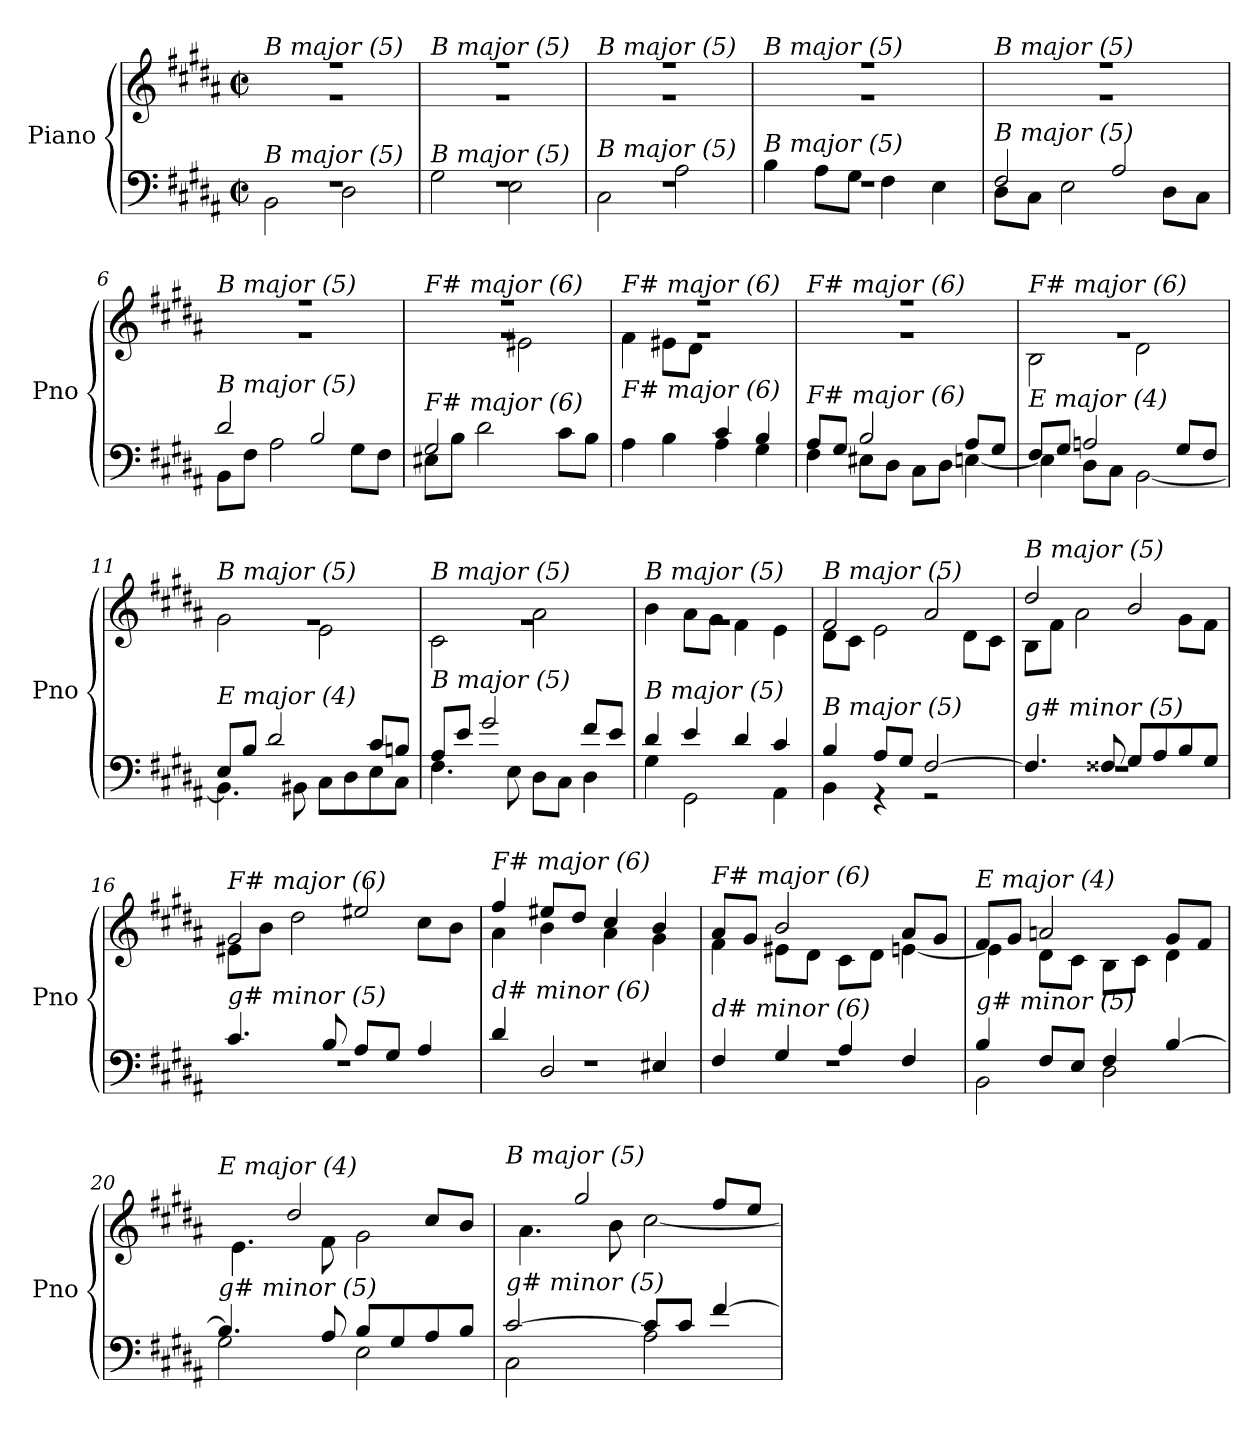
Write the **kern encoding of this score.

**kern	**kern
*part1	*part1
*staff2	*staff1
*I"Piano	*
*I'Pno	*
*clefF4	*clefG2
*k[f#c#g#d#a#]	*k[f#c#g#d#a#]
*M2/2	*M2/2
*met(c|)	*met(c|)
=1	=1
*^	*^
!	!	!LO:TX:i:t=B major (5)	!
!LO:TX:i:t=B major (5)	!	!	!
1rF	2BB\	1rg	1rff
.	2D#\	.	.
=2	=2	=2	=2
!	!	!LO:TX:i:t=B major (5)	!
!LO:TX:i:t=B major (5)	!	!	!
1rF	2G#\	1rg	1rff
.	2E\	.	.
=3	=3	=3	=3
!	!	!LO:TX:i:t=B major (5)	!
!LO:TX:i:t=B major (5)	!	!	!
1rF	2C#\	1rg	1rff
.	2A#\	.	.
=4	=4	=4	=4
!	!	!LO:TX:i:t=B major (5)	!
!LO:TX:i:t=B major (5)	!	!	!
1rF	4B\	1rg	1rff
.	8A#\L	.	.
.	8G#\J	.	.
.	4F#\	.	.
.	4E\	.	.
=5	=5	=5	=5
!	!	!LO:TX:i:t=B major (5)	!
!LO:TX:i:t=B major (5)	!	!	!
2F#/	8D#\L	1rg	1rff
.	8C#\J	.	.
.	2E\	.	.
2A#/	.	.	.
.	8D#\L	.	.
.	8C#\J	.	.
=6	=6	=6	=6
!	!	!LO:TX:i:t=B major (5)	!
!LO:TX:i:t=B major (5)	!	!	!
2d#/	8BB\L	1rg	1rff
.	8F#\J	.	.
.	2A#\	.	.
2B/	.	.	.
.	8G#\L	.	.
.	8F#\J	.	.
!!LO:LB:g=z
=7	=7	=7	=7
*	*	*	*^
!	!	!LO:TX:i:t=F# major (6)	!	!
!LO:TX:i:t=F# major (6)	!	!	!	!
2G#/	8E#X\L	1rg	1rff	2ryy
.	8B\J	.	.	.
.	2d#\	.	.	.
2ryy	.	.	.	2e#X\
.	8c#\L	.	.	.
.	8B\J	.	.	.
=8	=8	=8	=8	=8
!	!	!LO:TX:i:t=F# major (6)	!	!
!LO:TX:i:t=F# major (6)	!	!	!	!
2ryy	4A#\	1rg	1rff	4f#\
.	4B\	.	.	8e#X\L
.	.	.	.	8d#\J
4c#/	4A#\	.	.	2ryy
4B/	4G#\	.	.	.
*	*	*	*v	*v
=9	=9	=9	=9
!	!	!LO:TX:i:t=F# major (6)	!
!LO:TX:i:t=F# major (6)	!	!	!
8A#/L	4F#\	1rg	1rff
8G#/J	.	.	.
2B/	8E#X\L	.	.
.	8D#\J	.	.
.	8C#\L	.	.
.	8D#\J	.	.
8A#/L	[4En\	.	.
8G#/J	.	.	.
=10	=10	=10	=10
!	!	!LO:TX:i:t=F# major (6)	!
!LO:TX:i:t=E major (4)	!	!	!
8F#/L	4E\]	1rg	2B\
8G#/J	.	.	.
2An/	8D#\L	.	.
.	8C#\J	.	.
.	[2BB\	.	2d#\
8G#/L	.	.	.
8F#/J	.	.	.
=11	=11	=11	=11
!	!	!LO:TX:i:t=B major (5)	!
!LO:TX:i:t=E major (4)	!	!	!
8E/L	4.BB\]	1rg	2g#\
8B/J	.	.	.
2d#/	.	.	.
.	8BB#X\	.	.
.	8C#\L	.	2e\
.	8D#\	.	.
8c#/L	8E\	.	.
8Bn/J	8C#\J	.	.
!!LO:LB:g=z	!!
=12	=12	=12	=12
!	!	!LO:TX:i:t=B major (5)	!
!LO:TX:i:t=B major (5)	!	!	!
8A#/L	4.F#\	1rg	2c#\
8e/J	.	.	.
2g#/	.	.	.
.	8E\	.	.
.	8D#\L	.	2a#\
.	8C#\J	.	.
8f#/L	4D#\	.	.
8e/J	.	.	.
=13	=13	=13	=13
!	!	!LO:TX:i:t=B major (5)	!
!LO:TX:i:t=B major (5)	!	!	!
4d#/	4G#\	1rg	4b\
4e/	2GG#\	.	8a#\L
.	.	.	8g#\J
4d#/	.	.	4f#\
4c#/	4AA#\	.	4e\
=14	=14	=14	=14
!	!	!LO:TX:i:t=B major (5)	!
!LO:TX:i:t=B major (5)	!	!	!
4B/	4BB\	2f#/	8d#\L
.	.	.	8c#\J
8A#/L	4r	.	2e\
8G#/J	.	.	.
[2F#/	2r	2a#/	.
.	.	.	8d#\L
.	.	.	8c#\J
=15	=15	=15	=15
!	!	!LO:TX:i:t=B major (5)	!
!LO:TX:i:t=g# minor (5)	!	!	!
4.F#/]	1rF	2dd#/	8B\L
.	.	.	8f#\J
.	.	.	2a#\
8F##X/	.	.	.
8G#/L	.	2b/	.
8A#/	.	.	.
8B/	.	.	8g#\L
8G#/J	.	.	8f#\J
=16	=16	=16	=16
!	!	!LO:TX:i:t=F# major (6)	!
!LO:TX:i:t=g# minor (5)	!	!	!
4.c#/	1rF	2g#/	8e#X\L
.	.	.	8b\J
.	.	.	2dd#\
8B/	.	.	.
8A#/L	.	2ee#X/	.
8G#/J	.	.	.
4A#/	.	.	8cc#\L
.	.	.	8b\J
!!LO:LB:g=z	!!
=17	=17	=17	=17
!	!	!LO:TX:i:t=F# major (6)	!
!LO:TX:i:t=d# minor (6)	!	!	!
4d#/	1rF	4ff#/	4a#\
2D#/	.	8ee#X/L	4b\
.	.	8dd#/J	.
.	.	4cc#/	4a#\
4E#X/	.	4b/	4g#\
=18	=18	=18	=18
!	!	!LO:TX:i:t=F# major (6)	!
!LO:TX:i:t=d# minor (6)	!	!	!
4F#/	1rF	8a#/L	4f#\
.	.	8g#/J	.
4G#/	.	2b/	8e#X\L
.	.	.	8d#\J
4A#/	.	.	8c#\L
.	.	.	8d#\J
4F#/	.	8a#/L	[4en\
.	.	8g#/J	.
=19	=19	=19	=19
!	!	!LO:TX:i:t=E major (4)	!
!LO:TX:i:t=g# minor (5)	!	!	!
4B/	2BB\	8f#/L	4e\]
.	.	8g#/J	.
8F#/L	.	2an/	8d#\L
8E/J	.	.	8c#\J
4F#/	2D#\	.	8B\L
.	.	.	8c#\J
[4B/	.	8g#/L	4d#\
.	.	8f#/J	.
=20	=20	=20	=20
!	!	!LO:TX:i:t=E major (4)	!
!LO:TX:i:t=g# minor (5)	!	!	!
4.B/]	2G#\	8e/Lyy	4.e\
.	.	8b/J	.
.	.	2dd#/	.
8A#/	.	.	8f#\
8B/L	2E\	.	2g#\
8G#/	.	.	.
8A#/	.	8cc#/L	.
8B/J	.	8b/J	.
=21	=21	=21	=21
!	!	!LO:TX:i:t=B major (5)	!
!LO:TX:i:t=g# minor (5)	!	!	!
[2c#/	2C#\	8a#/Lyy	4.a#\
.	.	8ee/J	.
.	.	2gg#/	.
.	.	.	8b\
8c#/L]	2A#\	.	[2cc#\
8c#/J	.	.	.
[4f#/	.	8ff#/L	.
.	.	8ee/J	.
*v	*v	*	*
*	*v	*v
=	=
*-	*-
